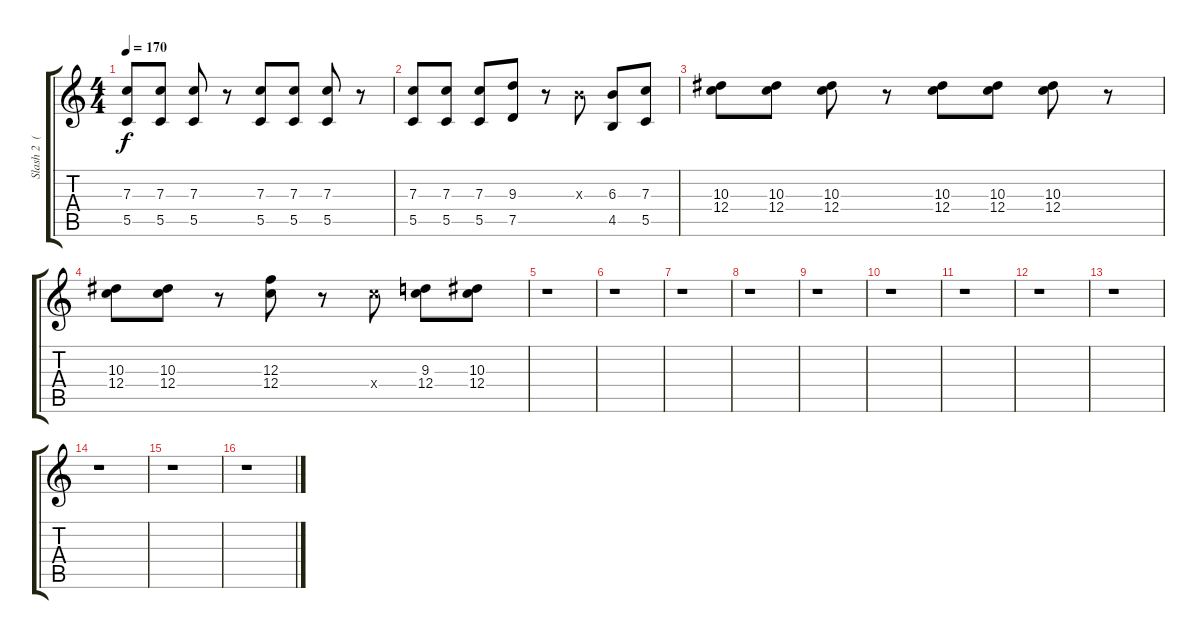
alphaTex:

\track ("Slash 2  ( Lead Guitar )" "Slash 2  (") {instrument distortionguitar}
\staff {score tabs}
\tuning (D4 A3 F3 C3 G2 C2) {hide}
\ts (4 4)
\tempo 170
\clef g2
\ks c
(7.3 5.5).8{dy f} (7.3 5.5).8 (7.3 5.5).8 r.8 (7.3 5.5).8 (7.3 5.5).8 (7.3 5.5).8 r.8 |
(7.3 5.5).8 (7.3 5.5).8 (7.3 5.5).8 (9.3 7.5).8 r.8 6.3{x}.8 (6.3 4.5).8 (7.3 5.5).8 |
(10.3 12.4).8 (10.3 12.4).8 (10.3 12.4).8 r.8 (10.3 12.4).8 (10.3 12.4).8 (10.3 12.4).8 r.8 |
(10.3 12.4).8 (10.3 12.4).8 r.8 (12.3 12.4).8 r.8 12.4{x}.8 (9.3 12.4).8 (10.3 12.4).8 |
r.1 |
r.1 |
r.1 |
r.1 |
r.1 |
r.1 |
r.1 |
r.1 |
r.1 |
r.1 |
r.1 |
r.1
